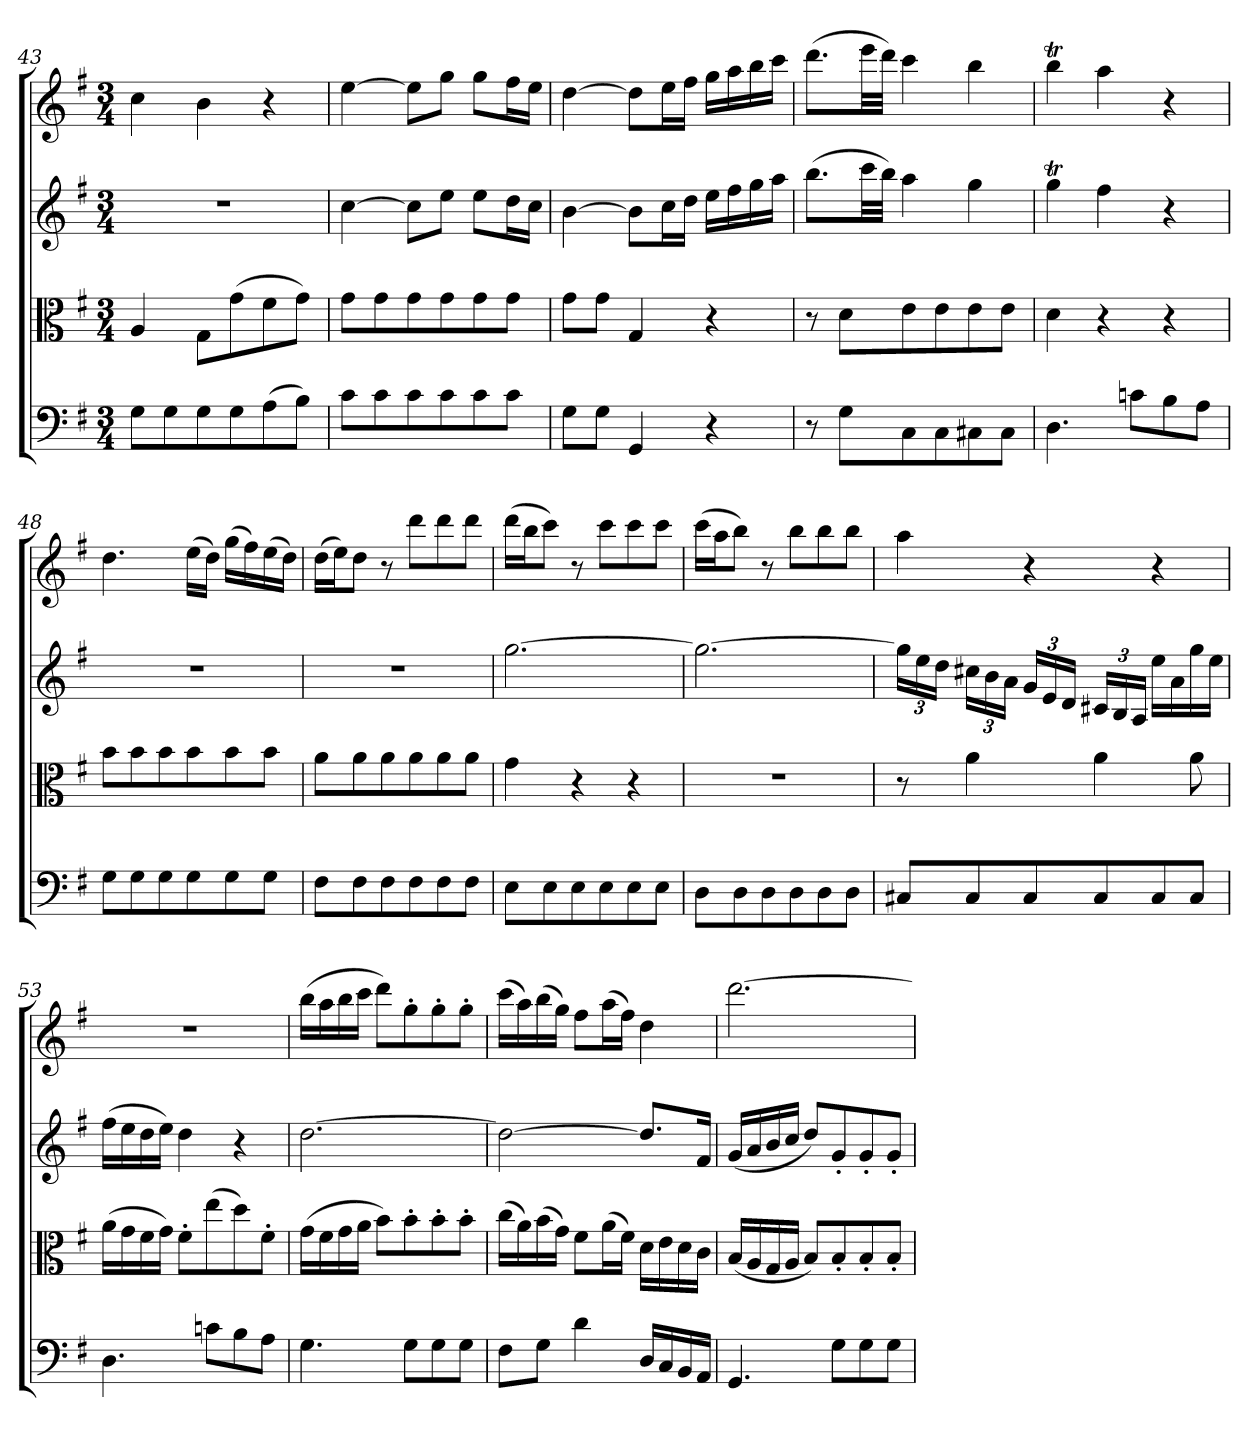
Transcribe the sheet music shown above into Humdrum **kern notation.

**kern	**kern	**kern	**kern
*part4	*part3	*part2	*part1
*staff4	*staff3	*staff2	*staff1
*clefF4	*clefC3	*clefG2	*clefG2
*k[f#]	*k[f#]	*k[f#]	*k[f#]
*M3/4	*M3/4	*M3/4	*M3/4
=43	=43	=43	=43
8G\L	4A/	2.r	4cc\
8G\	.	.	.
8G\	8G\L	.	4b\
8G\	(8g\	.	.
(8A\	8f#\	.	4r
8B\J)	8g\J)	.	.
=44	=44	=44	=44
8c\L	8g\L	[4cc\	[4ee\
8c\	8g\	.	.
8c\	8g\	8cc\L]	8ee\L]
8c\	8g\	8ee\J	8gg\J
8c\	8g\	8ee\L	8gg\L
8c\J	8g\J	16dd\L	16ff#\L
.	.	16cc\JJ	16ee\JJ
=45	=45	=45	=45
8G\L	8g\L	[4b\	[4dd\
8G\J	8g\J	.	.
4GG/	4G/	8b\L]	8dd\L]
.	.	16cc\L	16ee\L
.	.	16dd\JJ	16ff#\JJ
4r	4r	16ee\LL	16gg\LL
.	.	16ff#\	16aa\
.	.	16gg\	16bb\
.	.	16aa\JJ	16ccc\JJ
=46	=46	=46	=46
8r	8r	(8.bb\L	(8.ddd\L
8G\L	8d\L	.	.
.	.	32ccc\LL	32eee\LL
.	.	32bb\JJJ)	32ddd\JJJ)
8C\	8e\	4aa\	4ccc\
8C\	8e\	.	.
8C#X\	8e\	4gg\	4bb\
8C#\J	8e\J	.	.
=47	=47	=47	=47
4.D\	4d\	4ggT\	4bbt\
.	4r	4ff#\	4aa\
8cn\L	.	.	.
8B\	4r	4r	4r
8A\J	.	.	.
=48	=48	=48	=48
8G\L	8b\L	2.r	4.dd\
8G\	8b\	.	.
8G\	8b\	.	.
8G\	8b\	.	(16ee\LL
.	.	.	16dd\JJ)
8G\	8b\	.	(16gg\LL
.	.	.	16ff#\)
8G\J	8b\J	.	(16ee\
.	.	.	16dd\JJ)
=49	=49	=49	=49
8F#\L	8a\L	2.r	(16dd\LL
.	.	.	16ee\J)
8F#\	8a\	.	8dd\J
8F#\	8a\	.	8r
8F#\	8a\	.	8ddd\L
8F#\	8a\	.	8ddd\
8F#\J	8a\J	.	8ddd\J
=50	=50	=50	=50
8E\L	4g\	[2.gg\	(16ddd\LL
.	.	.	16bb\J
8E\	.	.	8ccc\J)
8E\	4r	.	8r
8E\	.	.	8ccc\L
8E\	4r	.	8ccc\
8E\J	.	.	8ccc\J
=51	=51	=51	=51
8D\L	2.r	2.gg\_	(16ccc\LL
.	.	.	16aa\J
8D\	.	.	8bb\J)
8D\	.	.	8r
8D\	.	.	8bb\L
8D\	.	.	8bb\
8D\J	.	.	8bb\J
=52	=52	=52	=52
8C#X/L	8r	24gg\LL]	4aa\
.	.	24ee\	.
.	.	24dd\JJ	.
8C#/	4a\	24cc#X\LL	.
.	.	24b\	.
.	.	24a\JJ	.
8C#/	.	24g/LL	4r
.	.	24e/	.
.	.	24d/JJ	.
8C#/	4a\	24c#X/LL	.
.	.	24B/	.
.	.	24A/JJ	.
8C#/	.	16ee\LL	4r
.	.	16a\	.
8C#/J	8a\	16gg\	.
.	.	16ee\JJ	.
=53	=53	=53	=53
4.D\	(16a\LL	(16ff#\LL	2.r
.	16g\	16ee\	.
.	16f#\	16dd\	.
.	16g\JJ)	16ee\JJ)	.
.	8f#'\L	4dd\	.
8cn\L	(8ee\	.	.
8B\	8dd\)	4r	.
8A\J	8f#'\J	.	.
=54	=54	=54	=54
4.G\	(16g\LL	[2.dd\	(16bb\LL
.	16f#\	.	16aa\
.	16g\	.	16bb\
.	16a\JJ	.	16ccc\JJ
.	8b\L)	.	8ddd\L)
8G\L	8b'\	.	8gg'\
8G\	8b'\	.	8gg'\
8G\J	8b'\J	.	8gg'\J
=55	=55	=55	=55
8F#\L	(16cc\LL	2dd\_	(16ccc\LL
.	16a\)	.	16aa\)
8G\J	(16b\	.	(16bb\
.	16g\JJ)	.	16gg\JJ)
4d\	8f#\L	.	8ff#\L
.	(16a\L	.	(16aa\L
.	16f#\JJ)	.	16ff#\JJ)
16D/LL	16d\LL	8.dd/L]	4dd\
16C/	16e\	.	.
16BB/	16d\	.	.
16AA/JJ	16c\JJ	16f#/Jk	.
=56	=56	=56	=56
4.GG/	(16B/LL	(16g/LL	[2.ddd\
.	16A/	16a/	.
.	16G/	16b/	.
.	16A/JJ	16cc/JJ	.
.	8B/L)	8dd/L)	.
8G\L	8B'/	8g'/	.
8G\	8B'/	8g'/	.
8G\J	8B'/J	8g'/J	.
=	=	=	=
*-	*-	*-	*-
